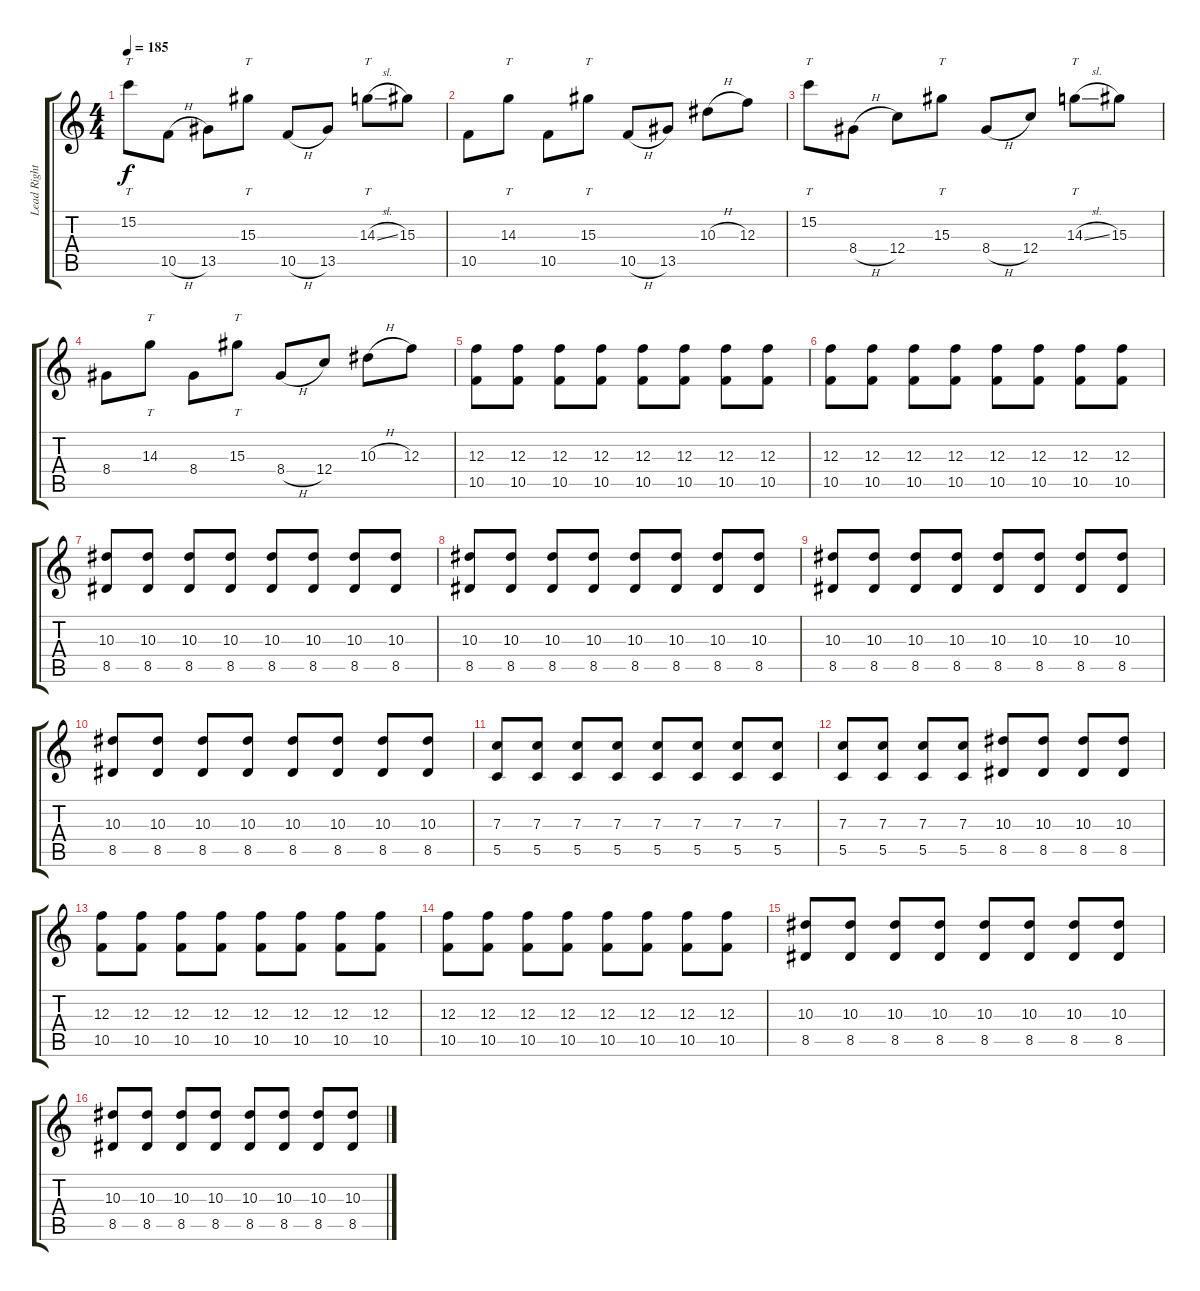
\track ("Lead Right" "Lead Right") {instrument distortionguitar}
\staff {score tabs}
\tuning (D4 A3 F3 C3 G2 C2) {hide}
\ts (4 4)
\tempo 185
\clef g2
\ks c
15.2.8{tt dy f} 10.5{h}.8 13.5.8 15.3.8{tt} 10.5{h}.8 13.5.8 14.3{sl}.8{tt} 15.3.8 |
10.5.8 14.3.8{tt} 10.5.8 15.3.8{tt} 10.5{h}.8 13.5.8 10.3{h}.8 12.3.8 |
15.2.8{tt} 8.4{h}.8 12.4.8 15.3.8{tt} 8.4{h}.8 12.4.8 14.3{sl}.8{tt} 15.3.8 |
8.4.8 14.3.8{tt} 8.4.8 15.3.8{tt} 8.4{h}.8 12.4.8 10.3{h}.8 12.3.8 |
(12.3 10.5).8 (12.3 10.5).8 (12.3 10.5).8 (12.3 10.5).8 (12.3 10.5).8 (12.3 10.5).8 (12.3 10.5).8 (12.3 10.5).8 |
(12.3 10.5).8 (12.3 10.5).8 (12.3 10.5).8 (12.3 10.5).8 (12.3 10.5).8 (12.3 10.5).8 (12.3 10.5).8 (12.3 10.5).8 |
(10.3 8.5).8 (10.3 8.5).8 (10.3 8.5).8 (10.3 8.5).8 (10.3 8.5).8 (10.3 8.5).8 (10.3 8.5).8 (10.3 8.5).8 |
(10.3 8.5).8 (10.3 8.5).8 (10.3 8.5).8 (10.3 8.5).8 (10.3 8.5).8 (10.3 8.5).8 (10.3 8.5).8 (10.3 8.5).8 |
(10.3 8.5).8 (10.3 8.5).8 (10.3 8.5).8 (10.3 8.5).8 (10.3 8.5).8 (10.3 8.5).8 (10.3 8.5).8 (10.3 8.5).8 |
(10.3 8.5).8 (10.3 8.5).8 (10.3 8.5).8 (10.3 8.5).8 (10.3 8.5).8 (10.3 8.5).8 (10.3 8.5).8 (10.3 8.5).8 |
(7.3 5.5).8 (7.3 5.5).8 (7.3 5.5).8 (7.3 5.5).8 (7.3 5.5).8 (7.3 5.5).8 (7.3 5.5).8 (7.3 5.5).8 |
(7.3 5.5).8 (7.3 5.5).8 (7.3 5.5).8 (7.3 5.5).8 (10.3 8.5).8 (10.3 8.5).8 (10.3 8.5).8 (10.3 8.5).8 |
(12.3 10.5).8 (12.3 10.5).8 (12.3 10.5).8 (12.3 10.5).8 (12.3 10.5).8 (12.3 10.5).8 (12.3 10.5).8 (12.3 10.5).8 |
(12.3 10.5).8 (12.3 10.5).8 (12.3 10.5).8 (12.3 10.5).8 (12.3 10.5).8 (12.3 10.5).8 (12.3 10.5).8 (12.3 10.5).8 |
(10.3 8.5).8 (10.3 8.5).8 (10.3 8.5).8 (10.3 8.5).8 (10.3 8.5).8 (10.3 8.5).8 (10.3 8.5).8 (10.3 8.5).8 |
(10.3 8.5).8 (10.3 8.5).8 (10.3 8.5).8 (10.3 8.5).8 (10.3 8.5).8 (10.3 8.5).8 (10.3 8.5).8 (10.3 8.5).8
